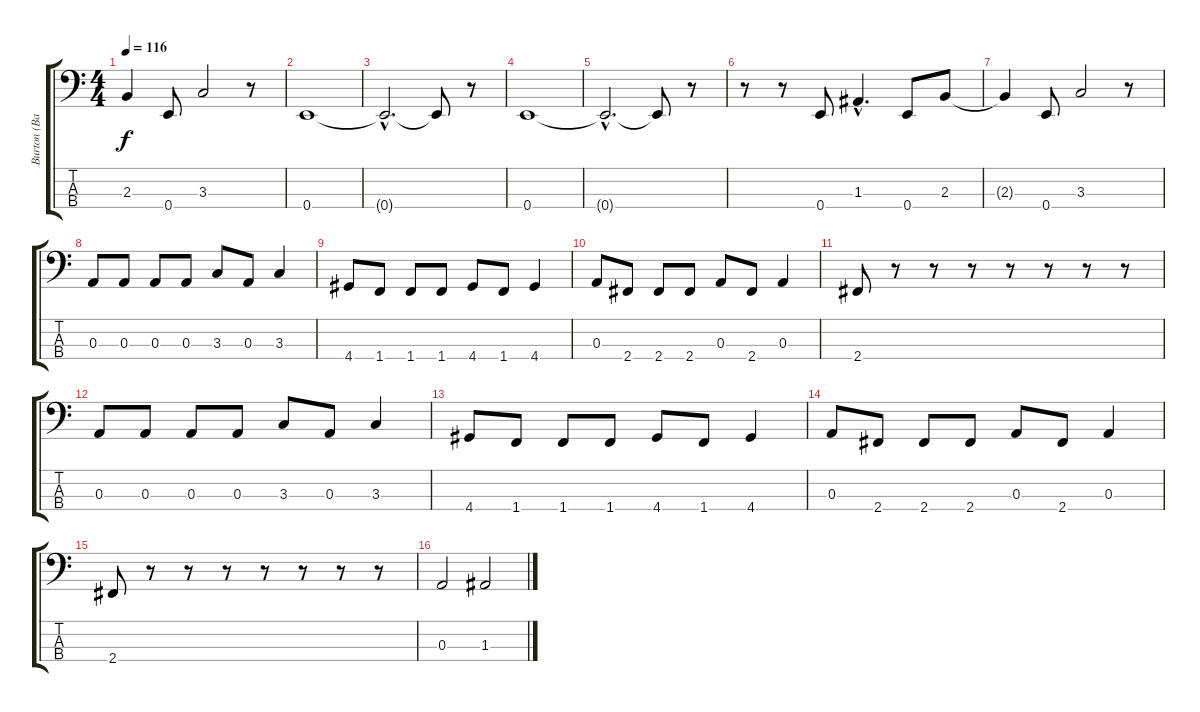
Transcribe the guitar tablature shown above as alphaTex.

\track ("Burton (Bass)" "Burton (Ba") {instrument electricbassfinger}
\staff {score tabs}
\tuning (G2 D2 A1 E1) {hide}
\ts (4 4)
\tempo 116
\clef f4
\ks c
2.3{t}.4{dy f} 0.4.8 3.3.2 r.8 |
0.4.1 |
0.4{hac t}.2{d} 0.4{t}.8 r.8 |
0.4.1 |
0.4{hac t}.2{d} 0.4{t}.8 r.8 |
r.8 r.8 0.4.8 1.3{hac}.4{d} 0.4.8 2.3.8 |
2.3{t}.4 0.4.8 3.3.2 r.8 |
0.3.8 0.3.8 0.3.8 0.3.8 3.3.8 0.3.8 3.3.4 |
4.4.8 1.4.8 1.4.8 1.4.8 4.4.8 1.4.8 4.4.4 |
0.3.8 2.4.8 2.4.8 2.4.8 0.3.8 2.4.8 0.3.4 |
2.4.8 r.8 r.8 r.8 r.8 r.8 r.8 r.8 |
0.3.8 0.3.8 0.3.8 0.3.8 3.3.8 0.3.8 3.3.4 |
4.4.8 1.4.8 1.4.8 1.4.8 4.4.8 1.4.8 4.4.4 |
0.3.8 2.4.8 2.4.8 2.4.8 0.3.8 2.4.8 0.3.4 |
2.4.8 r.8 r.8 r.8 r.8 r.8 r.8 r.8 |
0.3.2 1.3.2
